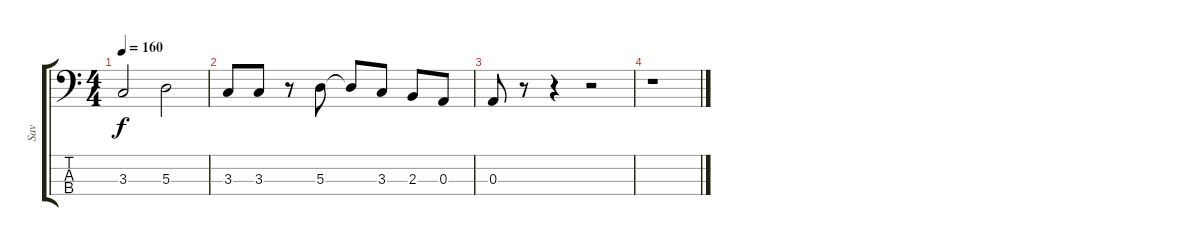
\track ("Sav" "Sav") {instrument electricbassfinger}
\staff {score tabs}
\tuning (G2 D2 A1 E1) {hide}
\ts (4 4)
\tempo 160
\clef f4
\ks c
3.3.2{dy f} 5.3.2 |
3.3.8 3.3.8 r.8 5.3.8 5.3{t}.8 3.3.8 2.3.8 0.3.8 |
0.3.8 r.8 r.4 r.2 |
r.1
